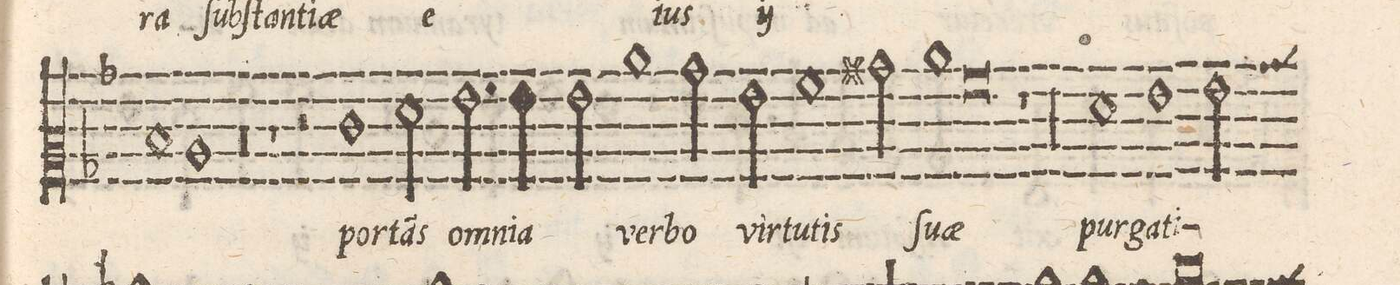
**kern	**text
*I"ALTVS	*
*clefC2	*
*k[b-]	*
*met(C|)	*
*M2/1	*
1d	.
1c	-ius
*	*Xij
=24-	=24-
0r	.
=25-	=25-
1r	.
2r	.
1e\	por-
=26-	=26-
2f\	-ta(n)s
2.g\	om-
4g\	-ni-
=27-	=27-
2g\	-a
1cc	ver-
2b-\	-bo
=28-	=28-
2g\	vir-
1a	-tu-
2bn\	-tis
=29-	=29-
1cc	ſu-
0a	-ae
=30-	=30-
1r	.
=31-	=31-
00r	.
=32-	=32-
=33-	=33-
1f	pur-
1g	-ga-
=34-	=34-
2g\	-ti-
*custos:b	*
*-	*-
